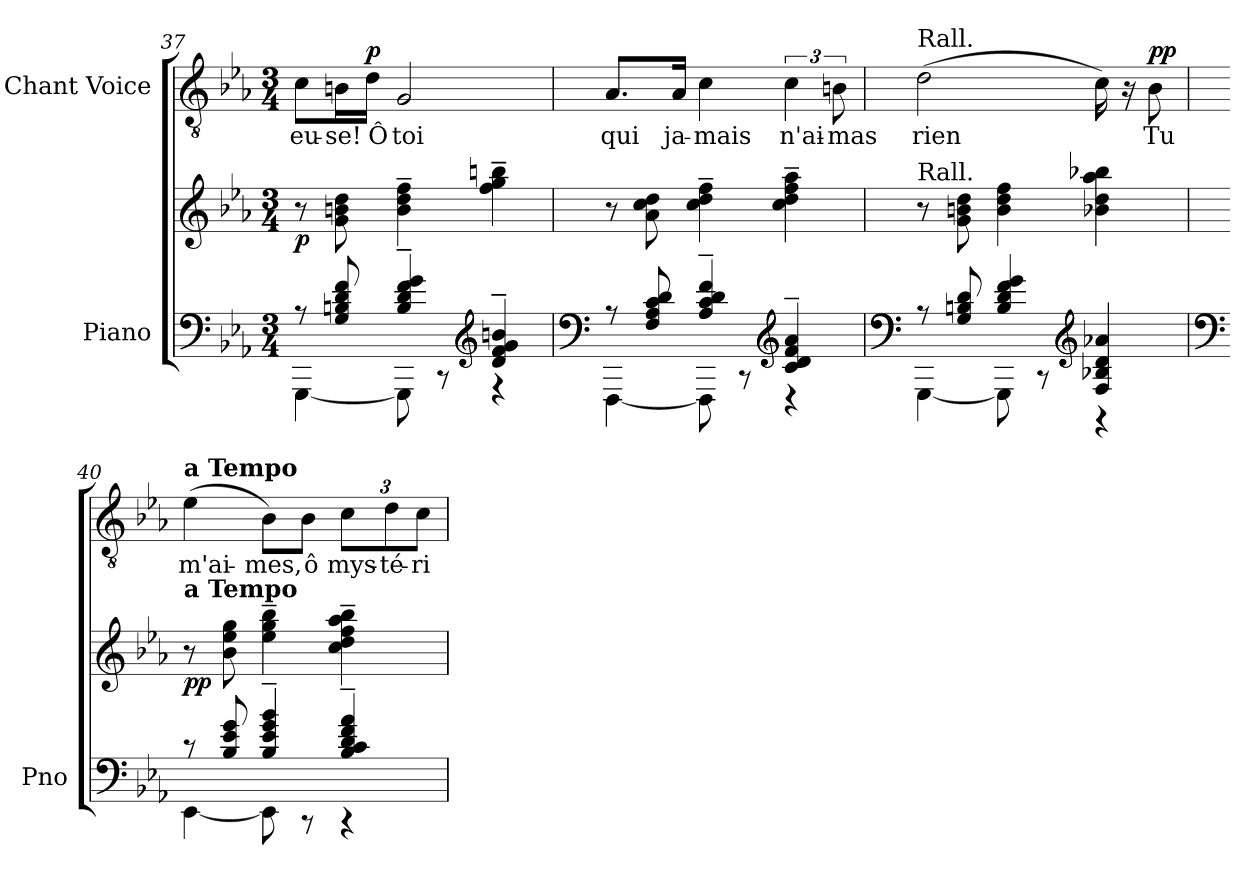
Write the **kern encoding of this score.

**kern	**kern	**dynam	**kern	**text	**dynam
*part2	*part2	*part2	*part1	*part1	*part1
*staff3	*staff2	*staff2/3	*staff1	*staff1	*staff1
*I"Piano	*	*	*I"Chant Voice	*	*
*I'Pno	*	*	*	*	*
*clefF4	*clefG2	*	*clefGv2	*	*
*k[b-e-a-]	*k[b-e-a-]	*	*k[b-e-a-]	*	*
*M3/4	*M3/4	*	*M3/4	*	*
=37	=37	=37	=37	=37	=37
*^	*	*	*	*	*
!	!	!	!LO:DY:b	!	!LO:LY:b	!
8r	[4GGG\	8r	p	8c\L	-eu-	.
!	!	!	!	!	!LO:LY:b	!
8G/ 8Bn/ 8d/ 8f/	.	8g\ 8bn\ 8dd\	.	16Bn\L	-se!	.
!	!	!	!	!	!LO:LY:b	!LO:DY:a
.	.	.	.	16d\JJ	Ô	p
!	!	!	!	!	!LO:LY:b	!
4B/~ 4d/~ 4f/~ 4g/~	8GGG\]	4b\~ 4dd\~ 4ff\~	.	2G/	toi	.
.	8r	.	.	.	.	.
*clefG2	*	*	*	*	*	*
4d/~ 4f/~ 4g/~ 4bn/~	4r	4ff\~ 4gg\~ 4bbn\~	.	.	.	.
=38	=38	=38	=38	=38	=38	=38
*clefF4	*	*	*	*	*	*
!	!	!	!	!	!LO:LY:b	!
8r	[4FFF\	8r	.	8.A-/L	qui	.
8F/ 8A-/ 8c/ 8d/	.	8a-\ 8cc\ 8dd\	.	.	.	.
!	!	!	!	!	!LO:LY:b	!
.	.	.	.	16A-/Jk	ja-	.
!	!	!	!	!	!LO:LY:b	!
4A-/~ 4c/~ 4d/~ 4f/~	8FFF\]	4cc\~ 4dd\~ 4ff\~	.	4c\	-mais	.
.	8r	.	.	.	.	.
*clefG2	*	*	*	*	*	*
!	!	!	!	!	!LO:LY:b	!
4c/~ 4d/~ 4f/~ 4a-/~	4r	4cc\~ 4dd\~ 4ff\~ 4aa-\~	.	6c\	n'ai-	.
!	!	!	!	!	!LO:LY:b	!
.	.	.	.	12Bn\	-mas	.
=39	=39	=39	=39	=39	=39	=39
*clefF4	*	*	*	*	*	*
!	!	!	!	!LO:TX:a:t=Rall.	!	!
!	!	!LO:TX:a:t=Rall.	!	!	!	!
!	!	!	!	!	!LO:LY:b	!
8r	[4GGG\	8r	.	(2d\	rien	.
8G/ 8Bn/ 8d/	.	8g\ 8bn\ 8dd\	.	.	.	.
4B/ 4d/ 4f/ 4g/	8GGG\]	4b\ 4dd\ 4ff\	.	.	.	.
.	8r	.	.	.	.	.
*clefG2	*	*	*	*	*	*
4F/ 4B-X/ 4d/ 4a-X/	4r	4b-X\ 4dd\ 4aa-\ 4bb-X\	.	16c\)	.	.
.	.	.	.	16r	.	.
!	!	!	!	!	!LO:LY:b	!LO:DY:a
.	.	.	.	8B-\	Tu	pp
!!LO:LB:g=z
=40	=40	=40	=40	=40	=40	=40
*clefF4	*	*	*	*	*	*
!	!	!	!	!LO:TX:a:B:t=a Tempo	!	!
!	!	!LO:TX:a:B:t=a Tempo	!	!	!	!
!	!	!	!LO:DY:b	!	!LO:LY:b	!
8r	[4EE-\	8r	pp	(4e-\	m'ai-	.
8B-/ 8e-/ 8g/	.	8b-\ 8ee-\ 8gg\	.	.	.	.
!	!	!	!	!	!LO:LY:b	!
4B-/~ 4e-/~ 4g/~ 4b-/~	8EE-\]	4ee-\~ 4gg\~ 4bb-\~	.	8B-\L)	-mes,	.
!	!	!	!	!	!LO:LY:b	!
.	8r	.	.	8B-\J	ô	.
!	!	!	!	!	!LO:LY:b	!
4B-/~ 4c/~ 4d/~ 4f/~ 4a-/~	4r	4cc\~ 4dd\~ 4ff\~ 4aa-\~ 4bb-\~	.	12c\L	mys-	.
!	!	!	!	!	!LO:LY:b	!
.	.	.	.	12d\	-té-	.
!	!	!	!	!	!LO:LY:b	!
.	.	.	.	12c\J	-ri-	.
*v	*v	*	*	*	*	*
=	=	=	=	=	=
*-	*-	*-	*-	*-	*-
